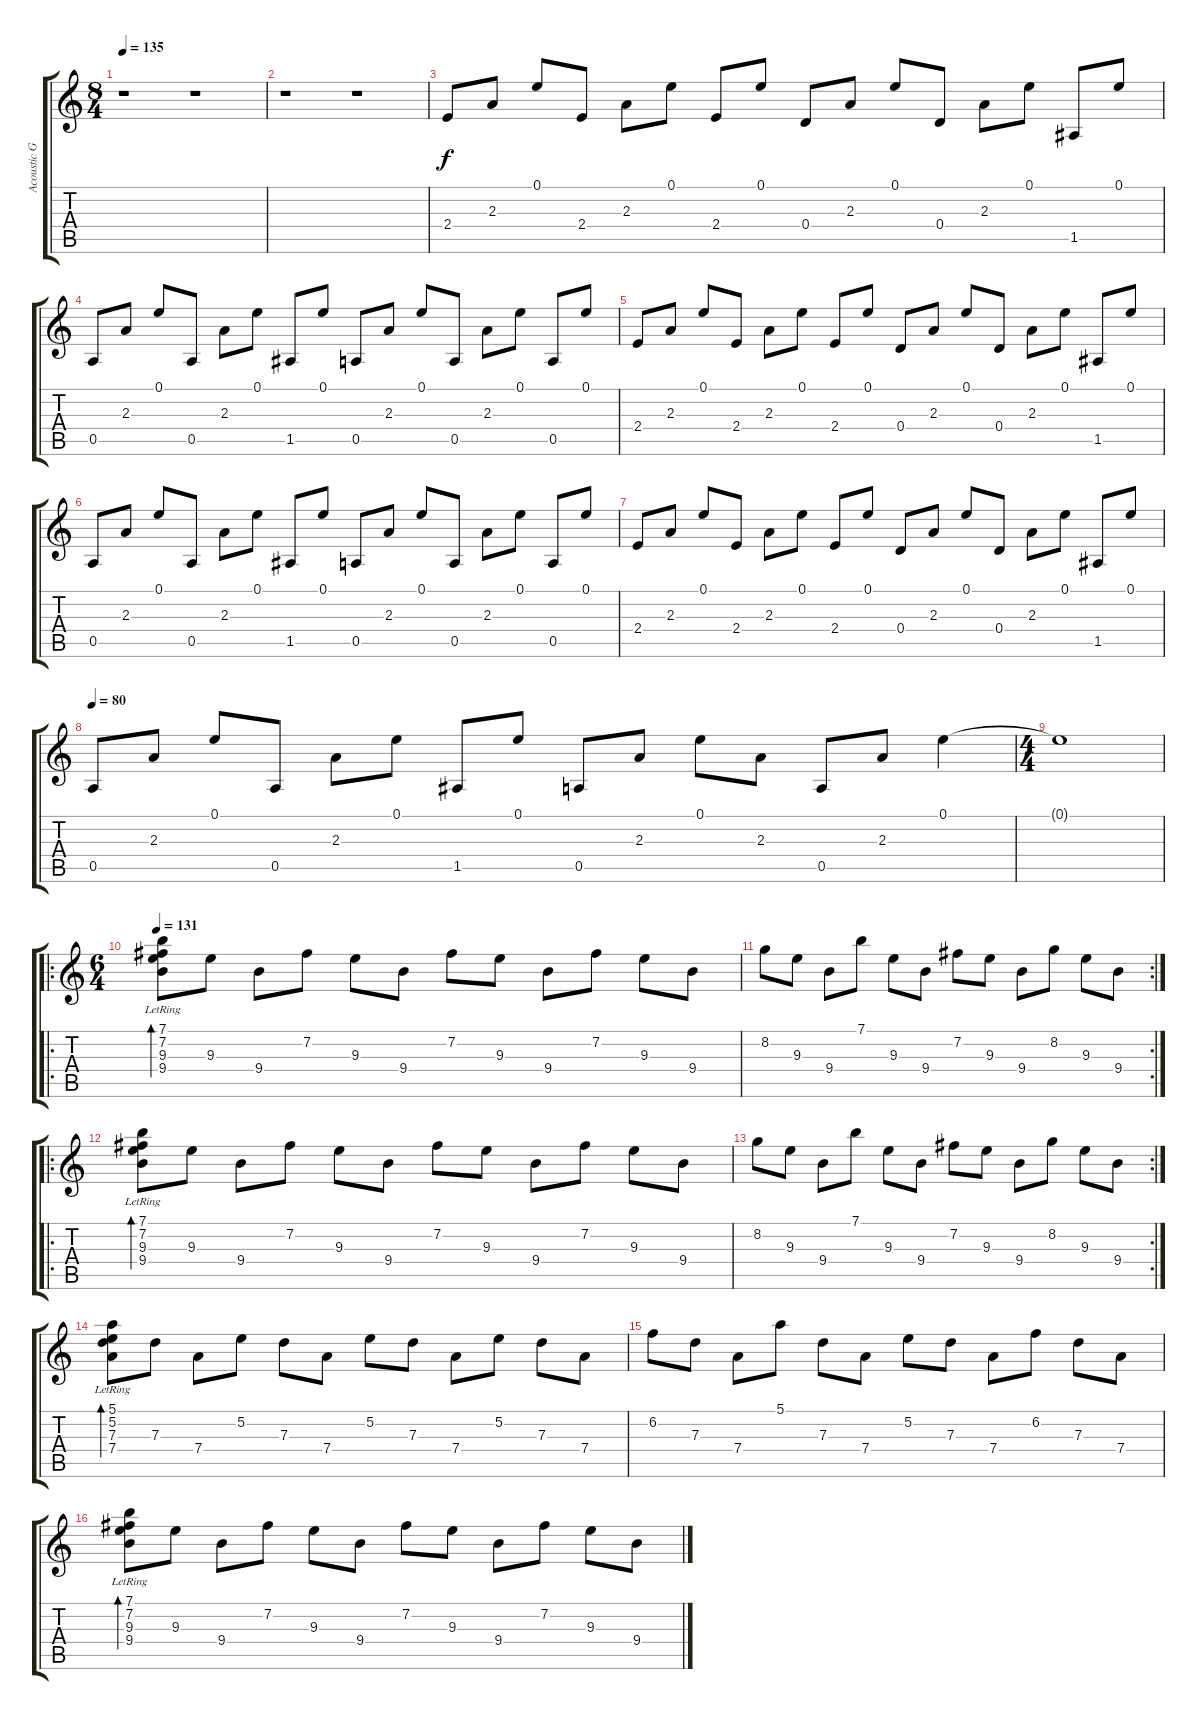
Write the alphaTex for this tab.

\track ("Acoustic Gtr1" "Acoustic G") {instrument acousticguitarsteel}
\staff {score tabs}
\tuning (E4 B3 G3 D3 A2 E2) {hide}
\ts (8 4)
\tempo 135
\clef g2
\ks c
r.1{dy f} r.1 |
r.1 r.1 |
2.4.8 2.3.8 0.1.8 2.4.8 2.3.8 0.1.8 2.4.8 0.1.8 0.4.8 2.3.8 0.1.8 0.4.8 2.3.8 0.1.8 1.5.8 0.1.8 |
0.5.8 2.3.8 0.1.8 0.5.8 2.3.8 0.1.8 1.5.8 0.1.8 0.5.8 2.3.8 0.1.8 0.5.8 2.3.8 0.1.8 0.5.8 0.1.8 |
2.4.8 2.3.8 0.1.8 2.4.8 2.3.8 0.1.8 2.4.8 0.1.8 0.4.8 2.3.8 0.1.8 0.4.8 2.3.8 0.1.8 1.5.8 0.1.8 |
0.5.8 2.3.8 0.1.8 0.5.8 2.3.8 0.1.8 1.5.8 0.1.8 0.5.8 2.3.8 0.1.8 0.5.8 2.3.8 0.1.8 0.5.8 0.1.8 |
2.4.8 2.3.8 0.1.8 2.4.8 2.3.8 0.1.8 2.4.8 0.1.8 0.4.8 2.3.8 0.1.8 0.4.8 2.3.8 0.1.8 1.5.8 0.1.8 |
\tempo 80
0.5.8 2.3.8 0.1.8 0.5.8 2.3.8 0.1.8 1.5.8 0.1.8 0.5.8 2.3.8 0.1.8 2.3.8 0.5.8 2.3.8 0.1.4 |
\ts (4 4)
0.1{t}.1 |
\ro
\ts (6 4)
\tempo 131
(7.1{lr} 7.2{lr} 9.3{lr} 9.4{lr}).8{bd 480} 9.3.8 9.4.8 7.2.8 9.3.8 9.4.8 7.2.8 9.3.8 9.4.8 7.2.8 9.3.8 9.4.8 |
\rc 2
8.2.8 9.3.8 9.4.8 7.1.8 9.3.8 9.4.8 7.2.8 9.3.8 9.4.8 8.2.8 9.3.8 9.4.8 |
\ro
(7.1{lr} 7.2{lr} 9.3{lr} 9.4{lr}).8{bd 480} 9.3.8 9.4.8 7.2.8 9.3.8 9.4.8 7.2.8 9.3.8 9.4.8 7.2.8 9.3.8 9.4.8 |
\rc 2
8.2.8 9.3.8 9.4.8 7.1.8 9.3.8 9.4.8 7.2.8 9.3.8 9.4.8 8.2.8 9.3.8 9.4.8 |
(5.1{lr} 5.2{lr} 7.3{lr} 7.4{lr}).8{bd 480} 7.3.8 7.4.8 5.2.8 7.3.8 7.4.8 5.2.8 7.3.8 7.4.8 5.2.8 7.3.8 7.4.8 |
6.2.8 7.3.8 7.4.8 5.1.8 7.3.8 7.4.8 5.2.8 7.3.8 7.4.8 6.2.8 7.3.8 7.4.8 |
(7.1{lr} 7.2{lr} 9.3{lr} 9.4{lr}).8{bd 480} 9.3.8 9.4.8 7.2.8 9.3.8 9.4.8 7.2.8 9.3.8 9.4.8 7.2.8 9.3.8 9.4.8
